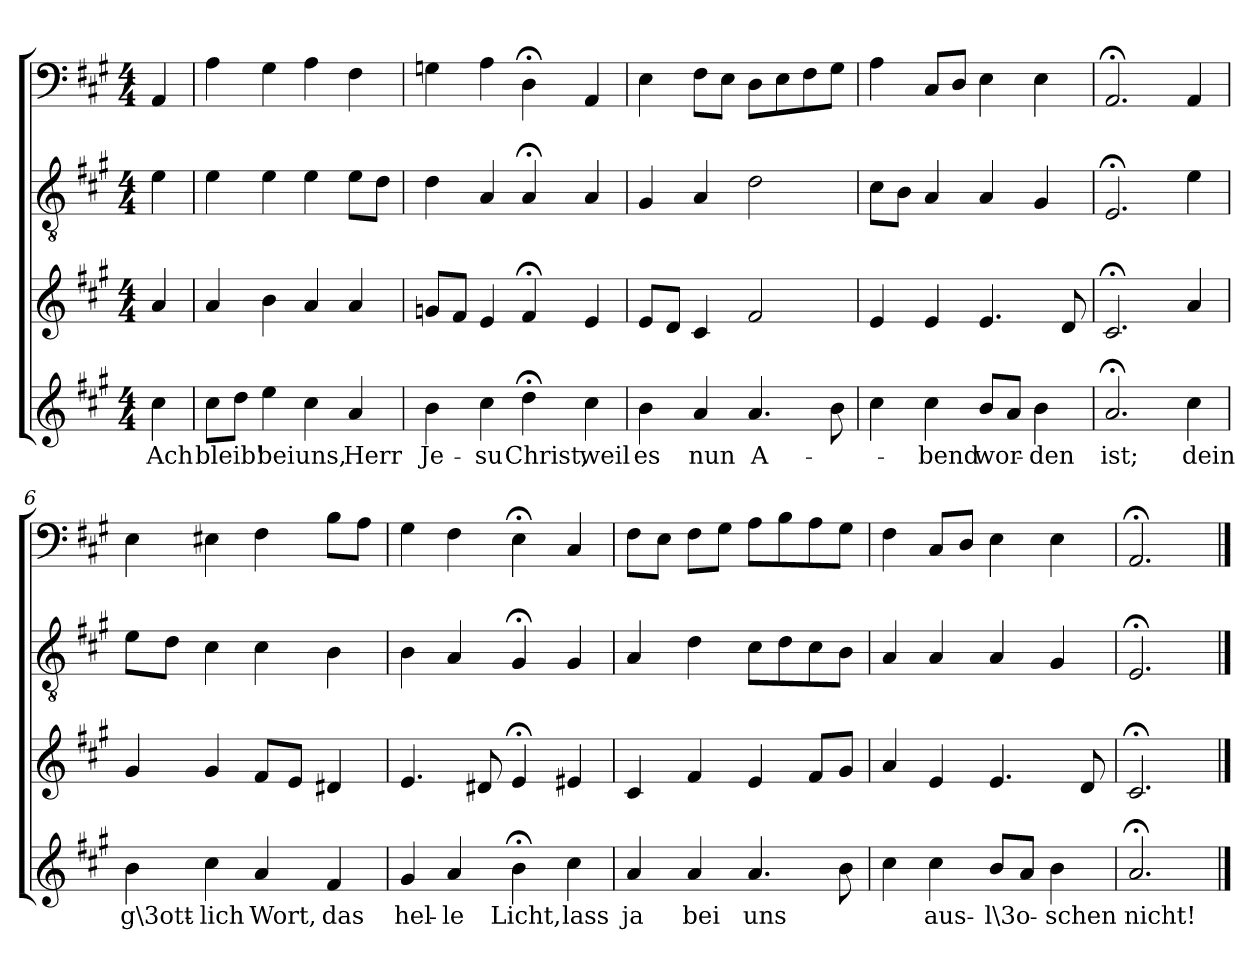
**kern	**text	**kern	**kern	**kern
*part4	*part4	*part3	*part2	*part1
*staff4	*staff4	*staff3	*staff2	*staff1
*clefG2	*	*clefG2	*clefGv2	*clefF4
*k[f#c#g#]	*	*k[f#c#g#]	*k[f#c#g#]	*k[f#c#g#]
*A:	*	*A:	*A:	*A:
*M4/4	*	*M4/4	*M4/4	*M4/4
=	=	=	=	=
4cc#\	Ach	4a/	4e\	4AA/
=1	=1	=1	=1	=1
8cc#\L	bleib'	4a/	4e\	4A\
8dd\J	.	.	.	.
4ee\	bei	4b\	4e\	4G#\
4cc#\	uns,	4a/	4e\	4A\
4a/	Herr	4a/	8e\L	4F#\
.	.	.	8d\J	.
=2	=2	=2	=2	=2
4b\	Je-	8gn/L	4d\	4Gn\
.	.	8f#/J	.	.
4cc#\	-su	4e/	4A/	4A\
4dd;<\	Christ,	4f#;</	4A;</	4D;<\
4cc#\	weil	4e/	4A/	4AA/
=3	=3	=3	=3	=3
4b\	es	8e/L	4G#/	4E\
.	.	8d/J	.	.
4a/	nun	4c#/	4A/	8F#\L
.	.	.	.	8E\J
4.a/	A-	2f#/	2d\	8D\L
.	.	.	.	8E\
.	.	.	.	8F#\
8b\	.	.	.	8G#\J
=4	=4	=4	=4	=4
4cc#\	.	4e/	8c#\L	4A\
.	.	.	8B\J	.
4cc#\	-bend	4e/	4A/	8C#/L
.	.	.	.	8D/J
8b/L	wor-	4.e/	4A/	4E\
8a/J	.	.	.	.
4b\	-den	.	4G#/	4E\
.	.	8d/	.	.
=5	=5	=5	=5	=5
2.a;</	ist;	2.c#;</	2.E;</	2.AA;</
4cc#\	dein	4a/	4e\	4AA/
=6	=6	=6	=6	=6
4b\	g\3ott-	4g#/	8e\L	4E\
.	.	.	8d\J	.
4cc#\	-lich	4g#/	4c#\	4E#X\
4a/	Wort,	8f#/L	4c#\	4F#\
.	.	8e/J	.	.
4f#/	das	4d#X/	4B\	8B\L
.	.	.	.	8A\J
=7	=7	=7	=7	=7
4g#/	hel-	4.e/	4B\	4G#\
4a/	-le	.	4A/	4F#\
.	.	8d#X/	.	.
4b;<\	Licht,	4e;</	4G#;</	4E;<\
4cc#\	lass	4e#X/	4G#/	4C#/
=8	=8	=8	=8	=8
4a/	ja	4c#/	4A/	8F#\L
.	.	.	.	8E\J
4a/	bei	4f#/	4d\	8F#\L
.	.	.	.	8G#\J
4.a/	uns	4e/	8c#\L	8A\L
.	.	.	8d\	8B\
.	.	8f#/L	8c#\	8A\
8b\	.	8g#/J	8B\J	8G#\J
=9	=9	=9	=9	=9
4cc#\	.	4a/	4A/	4F#\
4cc#\	aus-	4e/	4A/	8C#/L
.	.	.	.	8D/J
8b/L	-l\3o-	4.e/	4A/	4E\
8a/J	.	.	.	.
4b\	-schen	.	4G#/	4E\
.	.	8d/	.	.
=10	=10	=10	=10	=10
2.a;</	nicht!	2.c#;</	2.E;</	2.AA;</
==	==	==	==	==
*-	*-	*-	*-	*-
